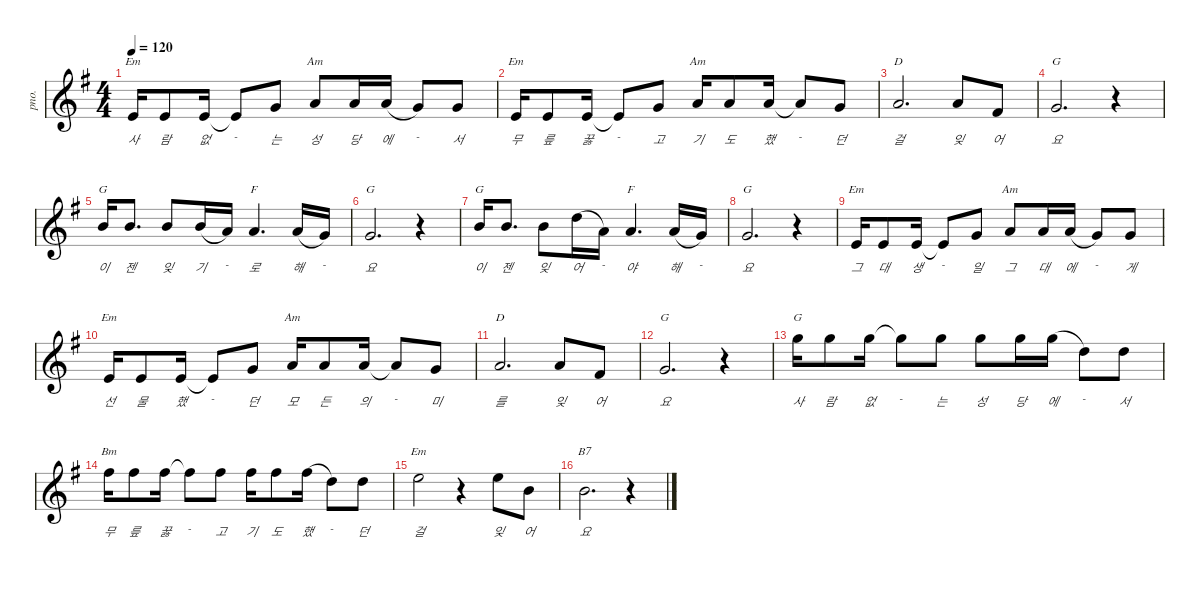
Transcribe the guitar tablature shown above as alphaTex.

\defaultSystemsLayout 4
\hideDynamics
\bracketExtendMode nobrackets
\track ("Acoustic Piano" "pno.") {defaultSystemsLayout 4 instrument acousticgrandpiano}
\staff {score}
\tuning (E4 B3 G3 D3 A2 E2)
\chord ("G" 7 x x x x x) {firstfret 7 showdiagram false showfingering false}
\chord ("D" 5 x x x x x) {showdiagram false showfingering false}
\chord ("G" 3 x x x x x) {showdiagram false showfingering false}
\chord ("Am" 5 x x x x x) {showdiagram false showfingering false}
\chord ("F" 5 x x x x x) {showdiagram false showfingering false}
\chord ("Em" 0 x x x x x) {showdiagram false showfingering false}
\chord ("G" 15 x x x x x) {firstfret 15 showdiagram false showfingering false}
\chord ("Bm" 14 x x x x x) {firstfret 14 showdiagram false showfingering false}
\chord ("Em" 12 x x x x x) {firstfret 12 showdiagram false showfingering false}
\chord ("B7" 7 x x x x x) {firstfret 7 showdiagram false showfingering false}
\ts (4 4)
\tempo 120
\clef g2
\ks g
0.1{acc forcenatural}.16{ch "Em" lyrics (0 "사") lyrics (1 "") lyrics (2 "") lyrics (3 "") lyrics (4 "") dy mf beam Up} 0.1{acc forcenatural}.8{lyrics (0 "람") lyrics (1 "") lyrics (2 "") lyrics (3 "") lyrics (4 "") beam Up} 0.1{acc forcenatural}.16{lyrics (0 "없") lyrics (1 "") lyrics (2 "") lyrics (3 "") lyrics (4 "") beam Up} 0.1{t acc forcenatural}.8{lyrics (0 "-") lyrics (1 "") lyrics (2 "") lyrics (3 "") lyrics (4 "") beam Up} 3.1{acc forcenatural}.8{lyrics (0 "는") lyrics (1 "") lyrics (2 "") lyrics (3 "") lyrics (4 "") beam Up} 5.1{acc forcenatural}.8{ch "Am" lyrics (0 "성") lyrics (1 "") lyrics (2 "") lyrics (3 "") lyrics (4 "") beam Up} 5.1{acc forcenatural}.16{lyrics (0 "당") lyrics (1 "") lyrics (2 "") lyrics (3 "") lyrics (4 "") beam Up} 5.1{acc forcenatural}.16{lyrics (0 "에") lyrics (1 "") lyrics (2 "") lyrics (3 "") lyrics (4 "") legatoorigin beam Up} 3.1{acc forcenatural}.8{lyrics (0 "-") lyrics (1 "") lyrics (2 "") lyrics (3 "") lyrics (4 "") beam Up} 3.1{acc forcenatural}.8{lyrics (0 "서") lyrics (1 "") lyrics (2 "") lyrics (3 "") lyrics (4 "") beam Up} |
0.1{acc forcenatural}.16{ch "Em" lyrics (0 "무") lyrics (1 "") lyrics (2 "") lyrics (3 "") lyrics (4 "") beam Up} 0.1{acc forcenatural}.8{lyrics (0 "릎") lyrics (1 "") lyrics (2 "") lyrics (3 "") lyrics (4 "") beam Up} 0.1{acc forcenatural}.16{lyrics (0 "꿇") lyrics (1 "") lyrics (2 "") lyrics (3 "") lyrics (4 "") beam Up} 0.1{t acc forcenatural}.8{lyrics (0 "-") lyrics (1 "") lyrics (2 "") lyrics (3 "") lyrics (4 "") beam Up} 3.1{acc forcenatural}.8{lyrics (0 "고") lyrics (1 "") lyrics (2 "") lyrics (3 "") lyrics (4 "") beam Up} 5.1{acc forcenatural}.16{ch "Am" lyrics (0 "기") lyrics (1 "") lyrics (2 "") lyrics (3 "") lyrics (4 "") beam Up} 5.1{acc forcenatural}.8{lyrics (0 "도") lyrics (1 "") lyrics (2 "") lyrics (3 "") lyrics (4 "") beam Up} 5.1{acc forcenatural}.16{lyrics (0 "했") lyrics (1 "") lyrics (2 "") lyrics (3 "") lyrics (4 "") beam Up} 5.1{t acc forcenatural}.8{lyrics (0 "-") lyrics (1 "") lyrics (2 "") lyrics (3 "") lyrics (4 "") beam Up} 3.1{acc forcenatural}.8{lyrics (0 "던") lyrics (1 "") lyrics (2 "") lyrics (3 "") lyrics (4 "") beam Up} |
5.1{acc forcenatural}.2{d ch "D" lyrics (0 "걸") lyrics (1 "") lyrics (2 "") lyrics (3 "") lyrics (4 "") beam Up} 5.1{acc forcenatural}.8{lyrics (0 "잊") lyrics (1 "") lyrics (2 "") lyrics (3 "") lyrics (4 "") beam Up} 2.1{acc #}.8{lyrics (0 "어") lyrics (1 "") lyrics (2 "") lyrics (3 "") lyrics (4 "") beam Up} |
3.1{acc forcenatural}.2{d ch "G" lyrics (0 "요") lyrics (1 "") lyrics (2 "") lyrics (3 "") lyrics (4 "") beam Up} r.4{beam Down} |
7.1{acc forcenatural}.16{ch "G" lyrics (0 "이") lyrics (1 "") lyrics (2 "") lyrics (3 "") lyrics (4 "") beam Up} 7.1{acc forcenatural}.8{d lyrics (0 "젠") lyrics (1 "") lyrics (2 "") lyrics (3 "") lyrics (4 "") beam Up} 7.1{acc forcenatural}.8{lyrics (0 "잊") lyrics (1 "") lyrics (2 "") lyrics (3 "") lyrics (4 "") beam Up} 7.1{acc forcenatural}.16{lyrics (0 "기") lyrics (1 "") lyrics (2 "") lyrics (3 "") lyrics (4 "") legatoorigin beam Up} 5.1{acc forcenatural}.16{lyrics (0 "-") lyrics (1 "") lyrics (2 "") lyrics (3 "") lyrics (4 "") beam Up} 5.1{acc forcenatural}.4{d ch "F" lyrics (0 "로") lyrics (1 "") lyrics (2 "") lyrics (3 "") lyrics (4 "") beam Up} 5.1{acc forcenatural}.16{lyrics (0 "해") lyrics (1 "") lyrics (2 "") lyrics (3 "") lyrics (4 "") legatoorigin beam Up} 3.1{acc forcenatural}.16{lyrics (0 "-") lyrics (1 "") lyrics (2 "") lyrics (3 "") lyrics (4 "") beam Up} |
3.1{acc forcenatural}.2{d ch "G" lyrics (0 "요") lyrics (1 "") lyrics (2 "") lyrics (3 "") lyrics (4 "") beam Up} r.4{beam Down} |
7.1{acc forcenatural}.16{ch "G" lyrics (0 "이") lyrics (1 "") lyrics (2 "") lyrics (3 "") lyrics (4 "") beam Up} 7.1{acc forcenatural}.8{d lyrics (0 "젠") lyrics (1 "") lyrics (2 "") lyrics (3 "") lyrics (4 "") beam Up} 7.1{acc forcenatural}.8{lyrics (0 "잊") lyrics (1 "") lyrics (2 "") lyrics (3 "") lyrics (4 "") beam Down} 10.1{acc forcenatural}.16{lyrics (0 "어") lyrics (1 "") lyrics (2 "") lyrics (3 "") lyrics (4 "") legatoorigin beam Down} 5.1{acc forcenatural}.16{lyrics (0 "-") lyrics (1 "") lyrics (2 "") lyrics (3 "") lyrics (4 "") beam Down} 5.1{acc forcenatural}.4{d ch "F" lyrics (0 "야") lyrics (1 "") lyrics (2 "") lyrics (3 "") lyrics (4 "") beam Up} 5.1{acc forcenatural}.16{lyrics (0 "해") lyrics (1 "") lyrics (2 "") lyrics (3 "") lyrics (4 "") legatoorigin beam Up} 3.1{acc forcenatural}.16{lyrics (0 "-") lyrics (1 "") lyrics (2 "") lyrics (3 "") lyrics (4 "") beam Up} |
3.1{acc forcenatural}.2{d ch "G" lyrics (0 "요") lyrics (1 "") lyrics (2 "") lyrics (3 "") lyrics (4 "") beam Up} r.4{beam Down} |
0.1{acc forcenatural}.16{ch "Em" lyrics (0 "그") lyrics (1 "") lyrics (2 "") lyrics (3 "") lyrics (4 "") beam Up} 0.1{acc forcenatural}.8{lyrics (0 "대") lyrics (1 "") lyrics (2 "") lyrics (3 "") lyrics (4 "") beam Up} 0.1{acc forcenatural}.16{lyrics (0 "생") lyrics (1 "") lyrics (2 "") lyrics (3 "") lyrics (4 "") beam Up} 0.1{t acc forcenatural}.8{lyrics (0 "-") lyrics (1 "") lyrics (2 "") lyrics (3 "") lyrics (4 "") beam Up} 3.1{acc forcenatural}.8{lyrics (0 "일") lyrics (1 "") lyrics (2 "") lyrics (3 "") lyrics (4 "") beam Up} 5.1{acc forcenatural}.8{ch "Am" lyrics (0 "그") lyrics (1 "") lyrics (2 "") lyrics (3 "") lyrics (4 "") beam Up} 5.1{acc forcenatural}.16{lyrics (0 "대") lyrics (1 "") lyrics (2 "") lyrics (3 "") lyrics (4 "") beam Up} 5.1{acc forcenatural}.16{lyrics (0 "에") lyrics (1 "") lyrics (2 "") lyrics (3 "") lyrics (4 "") legatoorigin beam Up} 3.1{acc forcenatural}.8{lyrics (0 "-") lyrics (1 "") lyrics (2 "") lyrics (3 "") lyrics (4 "") beam Up} 3.1{acc forcenatural}.8{lyrics (0 "게") lyrics (1 "") lyrics (2 "") lyrics (3 "") lyrics (4 "") beam Up} |
0.1{acc forcenatural}.16{ch "Em" lyrics (0 "선") lyrics (1 "") lyrics (2 "") lyrics (3 "") lyrics (4 "") beam Up} 0.1{acc forcenatural}.8{lyrics (0 "물") lyrics (1 "") lyrics (2 "") lyrics (3 "") lyrics (4 "") beam Up} 0.1{acc forcenatural}.16{lyrics (0 "했") lyrics (1 "") lyrics (2 "") lyrics (3 "") lyrics (4 "") beam Up} 0.1{t acc forcenatural}.8{lyrics (0 "-") lyrics (1 "") lyrics (2 "") lyrics (3 "") lyrics (4 "") beam Up} 3.1{acc forcenatural}.8{lyrics (0 "던") lyrics (1 "") lyrics (2 "") lyrics (3 "") lyrics (4 "") beam Up} 5.1{acc forcenatural}.16{ch "Am" lyrics (0 "모") lyrics (1 "") lyrics (2 "") lyrics (3 "") lyrics (4 "") beam Up} 5.1{acc forcenatural}.8{lyrics (0 "든") lyrics (1 "") lyrics (2 "") lyrics (3 "") lyrics (4 "") beam Up} 5.1{acc forcenatural}.16{lyrics (0 "의") lyrics (1 "") lyrics (2 "") lyrics (3 "") lyrics (4 "") beam Up} 5.1{t acc forcenatural}.8{lyrics (0 "-") lyrics (1 "") lyrics (2 "") lyrics (3 "") lyrics (4 "") beam Up} 3.1{acc forcenatural}.8{lyrics (0 "미") lyrics (1 "") lyrics (2 "") lyrics (3 "") lyrics (4 "") beam Up} |
5.1{acc forcenatural}.2{d ch "D" lyrics (0 "를") lyrics (1 "") lyrics (2 "") lyrics (3 "") lyrics (4 "") beam Up} 5.1{acc forcenatural}.8{lyrics (0 "잊") lyrics (1 "") lyrics (2 "") lyrics (3 "") lyrics (4 "") beam Up} 2.1{acc #}.8{lyrics (0 "어") lyrics (1 "") lyrics (2 "") lyrics (3 "") lyrics (4 "") beam Up} |
3.1{acc forcenatural}.2{d ch "G" lyrics (0 "요") lyrics (1 "") lyrics (2 "") lyrics (3 "") lyrics (4 "") beam Up} r.4{beam Down} |
15.1{acc forcenatural}.16{ch "G" lyrics (0 "사") lyrics (1 "") lyrics (2 "") lyrics (3 "") lyrics (4 "") beam Down} 15.1{acc forcenatural}.8{lyrics (0 "람") lyrics (1 "") lyrics (2 "") lyrics (3 "") lyrics (4 "") beam Down} 15.1{acc forcenatural}.16{lyrics (0 "없") lyrics (1 "") lyrics (2 "") lyrics (3 "") lyrics (4 "") beam Down} 15.1{t acc forcenatural}.8{lyrics (0 "-") lyrics (1 "") lyrics (2 "") lyrics (3 "") lyrics (4 "") beam Down} 15.1{acc forcenatural}.8{lyrics (0 "는") lyrics (1 "") lyrics (2 "") lyrics (3 "") lyrics (4 "") beam Down} 15.1{acc forcenatural}.8{lyrics (0 "성") lyrics (1 "") lyrics (2 "") lyrics (3 "") lyrics (4 "") beam Down} 15.1{acc forcenatural}.16{lyrics (0 "당") lyrics (1 "") lyrics (2 "") lyrics (3 "") lyrics (4 "") beam Down} 15.1{acc forcenatural}.16{lyrics (0 "에") lyrics (1 "") lyrics (2 "") lyrics (3 "") lyrics (4 "") legatoorigin beam Down} 10.1{acc forcenatural}.8{lyrics (0 "-") lyrics (1 "") lyrics (2 "") lyrics (3 "") lyrics (4 "") beam Down} 10.1{acc forcenatural}.8{lyrics (0 "서") lyrics (1 "") lyrics (2 "") lyrics (3 "") lyrics (4 "") beam Down} |
14.1{acc #}.16{ch "Bm" lyrics (0 "무") lyrics (1 "") lyrics (2 "") lyrics (3 "") lyrics (4 "") beam Down} 14.1{acc #}.8{lyrics (0 "릎") lyrics (1 "") lyrics (2 "") lyrics (3 "") lyrics (4 "") beam Down} 14.1{acc #}.16{lyrics (0 "꿇") lyrics (1 "") lyrics (2 "") lyrics (3 "") lyrics (4 "") beam Down} 14.1{t acc #}.8{lyrics (0 "-") lyrics (1 "") lyrics (2 "") lyrics (3 "") lyrics (4 "") beam Down} 14.1{acc #}.8{lyrics (0 "고") lyrics (1 "") lyrics (2 "") lyrics (3 "") lyrics (4 "") beam Down} 14.1{acc #}.16{lyrics (0 "기") lyrics (1 "") lyrics (2 "") lyrics (3 "") lyrics (4 "") beam Down} 14.1{acc #}.8{lyrics (0 "도") lyrics (1 "") lyrics (2 "") lyrics (3 "") lyrics (4 "") beam Down} 14.1{acc #}.16{lyrics (0 "했") lyrics (1 "") lyrics (2 "") lyrics (3 "") lyrics (4 "") legatoorigin beam Down} 10.1{acc forcenatural}.8{lyrics (0 "-") lyrics (1 "") lyrics (2 "") lyrics (3 "") lyrics (4 "") beam Down} 10.1{acc forcenatural}.8{lyrics (0 "던") lyrics (1 "") lyrics (2 "") lyrics (3 "") lyrics (4 "") beam Down} |
12.1{acc forcenatural}.2{ch "Em" lyrics (0 "걸") lyrics (1 "") lyrics (2 "") lyrics (3 "") lyrics (4 "") beam Down} r.4{beam Down} 12.1{acc forcenatural}.8{lyrics (0 "잊") lyrics (1 "") lyrics (2 "") lyrics (3 "") lyrics (4 "") beam Down} 7.1{acc forcenatural}.8{lyrics (0 "어") lyrics (1 "") lyrics (2 "") lyrics (3 "") lyrics (4 "") beam Down} |
7.1{acc forcenatural}.2{d ch "B7" lyrics (0 "요") lyrics (1 "") lyrics (2 "") lyrics (3 "") lyrics (4 "") beam Down} r.4{beam Down}
